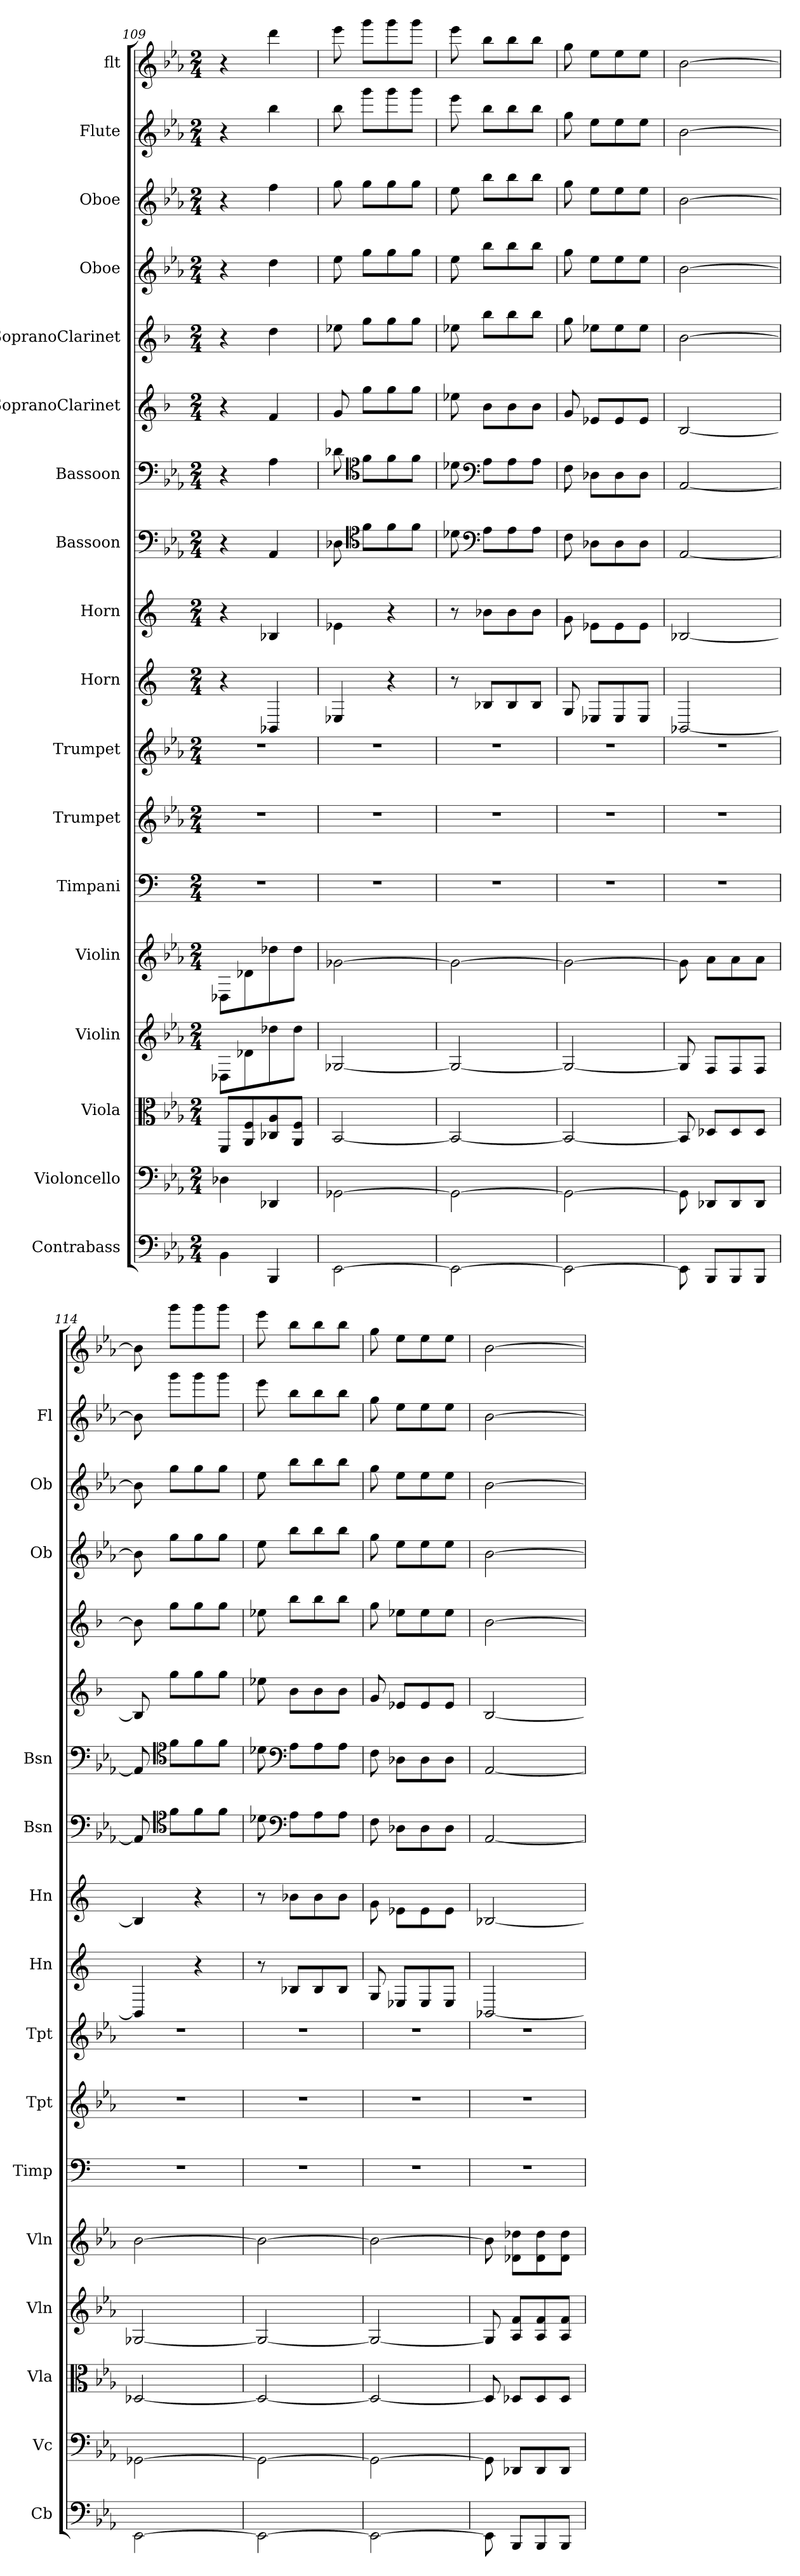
**kern	**kern	**kern	**kern	**kern	**kern	**kern	**kern	**kern	**kern	**kern	**kern	**kern	**kern	**kern	**kern	**kern	**kern
*part18	*part17	*part16	*part15	*part14	*part13	*part12	*part11	*part10	*part9	*part8	*part7	*part6	*part5	*part4	*part3	*part2	*part1
*staff18	*staff17	*staff16	*staff15	*staff14	*staff13	*staff12	*staff11	*staff10	*staff9	*staff8	*staff7	*staff6	*staff5	*staff4	*staff3	*staff2	*staff1
*I"Contrabass	*I"Violoncello	*I"Viola	*I"Violin	*I"Violin	*I"Timpani	*I"Trumpet	*I"Trumpet	*I"Horn	*I"Horn	*I"Bassoon	*I"Bassoon	*I"SopranoClarinet	*I"SopranoClarinet	*I"Oboe	*I"Oboe	*I"Flute	*I"flt
*I'Cb	*I'Vc	*I'Vla	*I'Vln	*I'Vln	*I'Timp	*I'Tpt	*I'Tpt	*I'Hn	*I'Hn	*I'Bsn	*I'Bsn	*	*	*I'Ob	*I'Ob	*I'Fl	*
*clefF4	*clefF4	*clefC3	*clefG2	*clefG2	*clefF4	*clefG2	*clefG2	*clefG2	*clefG2	*clefF4	*clefF4	*clefG2	*clefG2	*clefG2	*clefG2	*clefG2	*clefG2
*k[b-e-a-]	*k[b-e-a-]	*k[b-e-a-]	*k[b-e-a-]	*k[b-e-a-]	*k[]	*k[b-e-a-]	*k[b-e-a-]	*k[]	*k[]	*k[b-e-a-]	*k[b-e-a-]	*k[b-]	*k[b-]	*k[b-e-a-]	*k[b-e-a-]	*k[b-e-a-]	*k[b-e-a-]
*c:	*c:	*c:	*c:	*c:	*	*c:	*c:	*	*	*c:	*c:	*	*	*c:	*c:	*c:	*c:
*M2/4	*M2/4	*M2/4	*M2/4	*M2/4	*M2/4	*M2/4	*M2/4	*M2/4	*M2/4	*M2/4	*M2/4	*M2/4	*M2/4	*M2/4	*M2/4	*M2/4	*M2/4
=109	=109	=109	=109	=109	=109	=109	=109	=109	=109	=109	=109	=109	=109	=109	=109	=109	=109
4BB-\	4D-X\	8FF/L	8D-X\L	8D-X\L	2r	2r	2r	4r	4r	4r	4r	4r	4r	4r	4r	4r	4r
.	.	8AA-/ 8F/	8d-X\	8d-X\	.	.	.	.	.	.	.	.	.	.	.	.	.
4BBB-/	4DD-X/	8C-X/ 8A-/	8dd-X\	8dd-X\	.	.	.	4BB-X/	4B-X/	4AA-/	4A-\	4f/	4dd\	4dd\	4ff\	4bb-\	4ddd\
.	.	8AA-/ 8F/J	8dd-\J	8dd-\J	.	.	.	.	.	.	.	.	.	.	.	.	.
=110	=110	=110	=110	=110	=110	=110	=110	=110	=110	=110	=110	=110	=110	=110	=110	=110	=110
[2EE-\	[2GG-X\	[2BB-/	[2G-X/	[2g-X\	2r	2r	2r	4E-X/	4e-X\	8D-X\	8d-X\	8g/	8ee-X\	8ee-\	8gg\	8bb-\	8eee-\
*	*	*	*	*	*	*	*	*	*	*clefC4	*clefC4	*	*	*	*	*	*
.	.	.	.	.	.	.	.	.	.	8f\L	8f\L	8gg\L	8gg\L	8gg\L	8gg\L	8ggg\L	8ggg\L
.	.	.	.	.	.	.	.	4r	4r	8f\	8f\	8gg\	8gg\	8gg\	8gg\	8ggg\	8ggg\
.	.	.	.	.	.	.	.	.	.	8f\J	8f\J	8gg\J	8gg\J	8gg\J	8gg\J	8ggg\J	8ggg\J
=111	=111	=111	=111	=111	=111	=111	=111	=111	=111	=111	=111	=111	=111	=111	=111	=111	=111
2EE-\_	2GG-\_	2BB-/_	2G-/_	2g-\_	2r	2r	2r	8r	8r	8d-X\	8d-X\	8ee-X\	8ee-X\	8ee-\	8ee-\	8eee-\	8eee-\
*	*	*	*	*	*	*	*	*	*	*clefF4	*clefF4	*	*	*	*	*	*
.	.	.	.	.	.	.	.	8B-X/L	8b-X\L	8A-\L	8A-\L	8b-\L	8bb-\L	8bb-\L	8bb-\L	8bb-\L	8bb-\L
.	.	.	.	.	.	.	.	8B-/	8b-\	8A-\	8A-\	8b-\	8bb-\	8bb-\	8bb-\	8bb-\	8bb-\
.	.	.	.	.	.	.	.	8B-/J	8b-\J	8A-\J	8A-\J	8b-\J	8bb-\J	8bb-\J	8bb-\J	8bb-\J	8bb-\J
=112	=112	=112	=112	=112	=112	=112	=112	=112	=112	=112	=112	=112	=112	=112	=112	=112	=112
2EE-\_	2GG-\_	2BB-/_	2G-/_	2g-\_	2r	2r	2r	8G/	8g\	8F\	8F\	8g/	8gg\	8gg\	8gg\	8gg\	8gg\
.	.	.	.	.	.	.	.	8E-X/L	8e-X\L	8D-X\L	8D-X\L	8e-X/L	8ee-X\L	8ee-\L	8ee-\L	8ee-\L	8ee-\L
.	.	.	.	.	.	.	.	8E-/	8e-\	8D-\	8D-\	8e-/	8ee-\	8ee-\	8ee-\	8ee-\	8ee-\
.	.	.	.	.	.	.	.	8E-/J	8e-\J	8D-\J	8D-\J	8e-/J	8ee-\J	8ee-\J	8ee-\J	8ee-\J	8ee-\J
=113	=113	=113	=113	=113	=113	=113	=113	=113	=113	=113	=113	=113	=113	=113	=113	=113	=113
8EE-\]	8GG-\]	8BB-/]	8G-/]	8g-\]	2r	2r	2r	[2BB-X/	[2B-X/	[2AA-/	[2AA-/	[2B-/	[2b-\	[2b-\	[2b-\	[2b-\	[2b-\
8BBB-/L	8DD-X/L	8D-X/L	8F/L	8a-\L	.	.	.	.	.	.	.	.	.	.	.	.	.
8BBB-/	8DD-/	8D-/	8F/	8a-\	.	.	.	.	.	.	.	.	.	.	.	.	.
8BBB-/J	8DD-/J	8D-/J	8F/J	8a-\J	.	.	.	.	.	.	.	.	.	.	.	.	.
=114	=114	=114	=114	=114	=114	=114	=114	=114	=114	=114	=114	=114	=114	=114	=114	=114	=114
[2EE-\	[2GG-X\	[2D-X/	[2G-X/	[2b-\	2r	2r	2r	4BB-/]	4B-/]	8AA-/]	8AA-/]	8B-/]	8b-\]	8b-\]	8b-\]	8b-\]	8b-\]
*	*	*	*	*	*	*	*	*	*	*clefC4	*clefC4	*	*	*	*	*	*
.	.	.	.	.	.	.	.	.	.	8f\L	8f\L	8gg\L	8gg\L	8gg\L	8gg\L	8ggg\L	8ggg\L
.	.	.	.	.	.	.	.	4r	4r	8f\	8f\	8gg\	8gg\	8gg\	8gg\	8ggg\	8ggg\
.	.	.	.	.	.	.	.	.	.	8f\J	8f\J	8gg\J	8gg\J	8gg\J	8gg\J	8ggg\J	8ggg\J
=115	=115	=115	=115	=115	=115	=115	=115	=115	=115	=115	=115	=115	=115	=115	=115	=115	=115
2EE-\_	2GG-\_	2D-/_	2G-/_	2b-\_	2r	2r	2r	8r	8r	8d-X\	8d-X\	8ee-X\	8ee-X\	8ee-\	8ee-\	8eee-\	8eee-\
*	*	*	*	*	*	*	*	*	*	*clefF4	*clefF4	*	*	*	*	*	*
.	.	.	.	.	.	.	.	8B-X/L	8b-X\L	8A-\L	8A-\L	8b-\L	8bb-\L	8bb-\L	8bb-\L	8bb-\L	8bb-\L
.	.	.	.	.	.	.	.	8B-/	8b-\	8A-\	8A-\	8b-\	8bb-\	8bb-\	8bb-\	8bb-\	8bb-\
.	.	.	.	.	.	.	.	8B-/J	8b-\J	8A-\J	8A-\J	8b-\J	8bb-\J	8bb-\J	8bb-\J	8bb-\J	8bb-\J
=116	=116	=116	=116	=116	=116	=116	=116	=116	=116	=116	=116	=116	=116	=116	=116	=116	=116
2EE-\_	2GG-\_	2D-/_	2G-/_	2b-\_	2r	2r	2r	8G/	8g\	8F\	8F\	8g/	8gg\	8gg\	8gg\	8gg\	8gg\
.	.	.	.	.	.	.	.	8E-X/L	8e-X\L	8D-X\L	8D-X\L	8e-X/L	8ee-X\L	8ee-\L	8ee-\L	8ee-\L	8ee-\L
.	.	.	.	.	.	.	.	8E-/	8e-\	8D-\	8D-\	8e-/	8ee-\	8ee-\	8ee-\	8ee-\	8ee-\
.	.	.	.	.	.	.	.	8E-/J	8e-\J	8D-\J	8D-\J	8e-/J	8ee-\J	8ee-\J	8ee-\J	8ee-\J	8ee-\J
=117	=117	=117	=117	=117	=117	=117	=117	=117	=117	=117	=117	=117	=117	=117	=117	=117	=117
8EE-\]	8GG-\]	8D-/]	8G-/]	8b-\]	2r	2r	2r	[2BB-X/	[2B-X/	[2AA-/	[2AA-/	[2B-/	[2b-\	[2b-\	[2b-\	[2b-\	[2b-\
8BBB-/L	8DD-X/L	8D-X/L	8A-/ 8f/L	8d-X\ 8dd-X\L	.	.	.	.	.	.	.	.	.	.	.	.	.
8BBB-/	8DD-/	8D-/	8A-/ 8f/	8d-\ 8dd-\	.	.	.	.	.	.	.	.	.	.	.	.	.
8BBB-/J	8DD-/J	8D-/J	8A-/ 8f/J	8d-\ 8dd-\J	.	.	.	.	.	.	.	.	.	.	.	.	.
=	=	=	=	=	=	=	=	=	=	=	=	=	=	=	=	=	=
*-	*-	*-	*-	*-	*-	*-	*-	*-	*-	*-	*-	*-	*-	*-	*-	*-	*-
